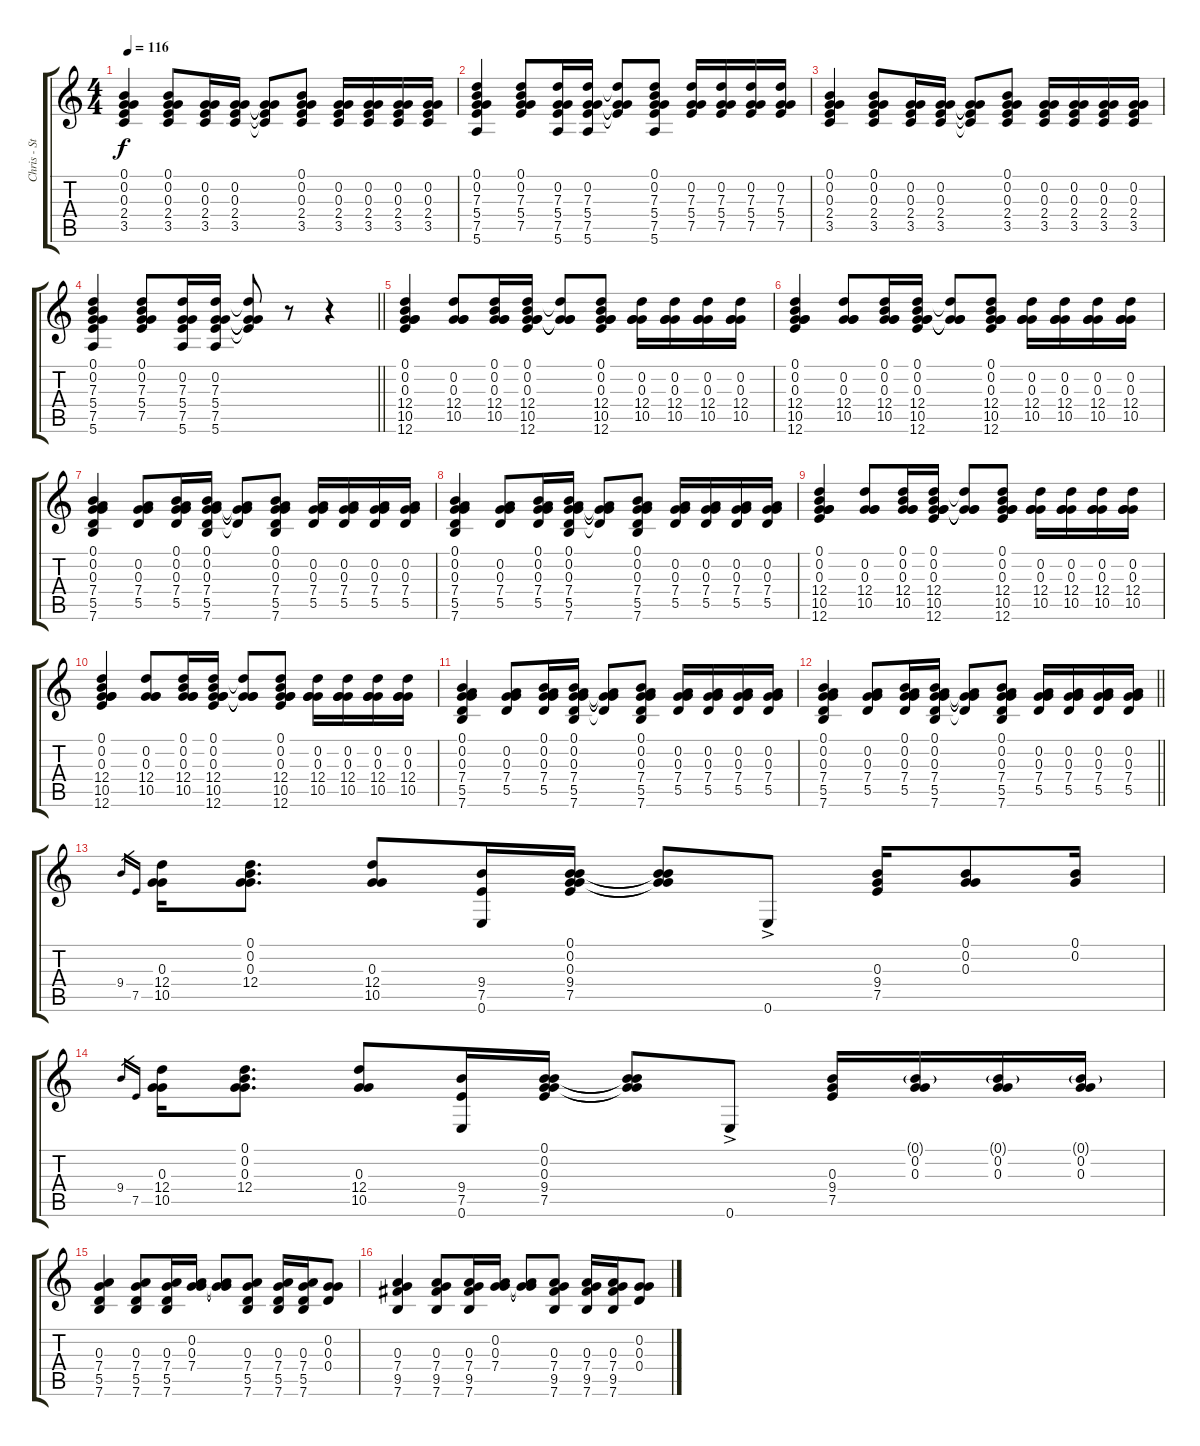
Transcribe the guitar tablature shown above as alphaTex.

\track ("Chris - Steel Guitar" "Chris - St") {instrument acousticguitarsteel}
\staff {score tabs}
\tuning (B3 G3 G3 D3 A2 E2) {hide}
\ts (4 4)
\tempo 116
\clef g2
\ks c
(0.1 0.2 0.3 2.4 3.5).4{dy f} (0.1 0.2 0.3 2.4 3.5).8 (0.2 0.3 2.4 3.5).16 (0.2 0.3 2.4 3.5).16 (0.2{t} 0.3{t} 2.4{t} 3.5{t}).8 (0.1 0.2 0.3 2.4 3.5).8 (0.2 0.3 2.4 3.5).16 (0.2 0.3 2.4 3.5).16 (0.2 0.3 2.4 3.5).16 (0.2 0.3 2.4 3.5).16 |
(0.1 0.2 7.3 5.4 7.5 5.6).4 (0.1 0.2 7.3 5.4 7.5).8 (0.2 7.3 5.4 7.5 5.6).16 (0.2 7.3 5.4 7.5 5.6).16 (0.2{t} 7.3{t} 5.4{t} 7.5{t}).8 (0.1 0.2 7.3 5.4 7.5 5.6).8 (0.2 7.3 5.4 7.5).16 (0.2 7.3 5.4 7.5).16 (0.2 7.3 5.4 7.5).16 (0.2 7.3 5.4 7.5).16 |
(0.1 0.2 0.3 2.4 3.5).4 (0.1 0.2 0.3 2.4 3.5).8 (0.2 0.3 2.4 3.5).16 (0.2 0.3 2.4 3.5).16 (0.2{t} 0.3{t} 2.4{t} 3.5{t}).8 (0.1 0.2 0.3 2.4 3.5).8 (0.2 0.3 2.4 3.5).16 (0.2 0.3 2.4 3.5).16 (0.2 0.3 2.4 3.5).16 (0.2 0.3 2.4 3.5).16 |
\barLineRight lightlight
(0.1 0.2 7.3 5.4 7.5 5.6).4 (0.1 0.2 7.3 5.4 7.5).8 (0.2 7.3 5.4 7.5 5.6).16 (0.2 7.3 5.4 7.5 5.6).16 (0.2{t} 7.3{t} 5.4{t} 7.5{t}).8 r.8 r.4 |
(0.1 0.2 0.3 12.4 10.5 12.6).4 (0.2 0.3 12.4 10.5).8 (0.1 0.2 0.3 12.4 10.5).16 (0.1 0.2 0.3 12.4 10.5 12.6).16 (0.2{t} 0.3{t} 12.4{t} 10.5{t}).8 (0.1 0.2 0.3 12.4 10.5 12.6).8 (0.2 0.3 12.4 10.5).16 (0.2 0.3 12.4 10.5).16 (0.2 0.3 12.4 10.5).16 (0.2 0.3 12.4 10.5).16 |
(0.1 0.2 0.3 12.4 10.5 12.6).4 (0.2 0.3 12.4 10.5).8 (0.1 0.2 0.3 12.4 10.5).16 (0.1 0.2 0.3 12.4 10.5 12.6).16 (0.2{t} 0.3{t} 12.4{t} 10.5{t}).8 (0.1 0.2 0.3 12.4 10.5 12.6).8 (0.2 0.3 12.4 10.5).16 (0.2 0.3 12.4 10.5).16 (0.2 0.3 12.4 10.5).16 (0.2 0.3 12.4 10.5).16 |
(0.1 0.2 0.3 7.4 5.5 7.6).4 (0.2 0.3 7.4 5.5).8 (0.1 0.2 0.3 7.4 5.5).16 (0.1 0.2 0.3 7.4 5.5 7.6).16 (0.2{t} 0.3{t} 7.4{t} 5.5{t}).8 (0.1 0.2 0.3 7.4 5.5 7.6).8 (0.2 0.3 7.4 5.5).16 (0.2 0.3 7.4 5.5).16 (0.2 0.3 7.4 5.5).16 (0.2 0.3 7.4 5.5).16 |
(0.1 0.2 0.3 7.4 5.5 7.6).4 (0.2 0.3 7.4 5.5).8 (0.1 0.2 0.3 7.4 5.5).16 (0.1 0.2 0.3 7.4 5.5 7.6).16 (0.2{t} 0.3{t} 7.4{t} 5.5{t}).8 (0.1 0.2 0.3 7.4 5.5 7.6).8 (0.2 0.3 7.4 5.5).16 (0.2 0.3 7.4 5.5).16 (0.2 0.3 7.4 5.5).16 (0.2 0.3 7.4 5.5).16 |
(0.1 0.2 0.3 12.4 10.5 12.6).4 (0.2 0.3 12.4 10.5).8 (0.1 0.2 0.3 12.4 10.5).16 (0.1 0.2 0.3 12.4 10.5 12.6).16 (0.2{t} 0.3{t} 12.4{t} 10.5{t}).8 (0.1 0.2 0.3 12.4 10.5 12.6).8 (0.2 0.3 12.4 10.5).16 (0.2 0.3 12.4 10.5).16 (0.2 0.3 12.4 10.5).16 (0.2 0.3 12.4 10.5).16 |
(0.1 0.2 0.3 12.4 10.5 12.6).4 (0.2 0.3 12.4 10.5).8 (0.1 0.2 0.3 12.4 10.5).16 (0.1 0.2 0.3 12.4 10.5 12.6).16 (0.2{t} 0.3{t} 12.4{t} 10.5{t}).8 (0.1 0.2 0.3 12.4 10.5 12.6).8 (0.2 0.3 12.4 10.5).16 (0.2 0.3 12.4 10.5).16 (0.2 0.3 12.4 10.5).16 (0.2 0.3 12.4 10.5).16 |
(0.1 0.2 0.3 7.4 5.5 7.6).4 (0.2 0.3 7.4 5.5).8 (0.1 0.2 0.3 7.4 5.5).16 (0.1 0.2 0.3 7.4 5.5 7.6).16 (0.2{t} 0.3{t} 7.4{t} 5.5{t}).8 (0.1 0.2 0.3 7.4 5.5 7.6).8 (0.2 0.3 7.4 5.5).16 (0.2 0.3 7.4 5.5).16 (0.2 0.3 7.4 5.5).16 (0.2 0.3 7.4 5.5).16 |
\barLineRight lightlight
(0.1 0.2 0.3 7.4 5.5 7.6).4 (0.2 0.3 7.4 5.5).8 (0.1 0.2 0.3 7.4 5.5).16 (0.1 0.2 0.3 7.4 5.5 7.6).16 (0.2{t} 0.3{t} 7.4{t} 5.5{t}).8 (0.1 0.2 0.3 7.4 5.5 7.6).8 (0.2 0.3 7.4 5.5).16 (0.2 0.3 7.4 5.5).16 (0.2 0.3 7.4 5.5).16 (0.2 0.3 7.4 5.5).16 |
9.4.16{gr} 7.5.16{gr} (0.3 12.4 10.5).16 (0.1 0.2 0.3 12.4).8{d} (0.3 12.4 10.5).8 (9.4 7.5 0.6).16 (0.1 0.2 0.3 9.4 7.5).16 (0.1{t} 0.2{t} 0.3{t} 9.4{t}).8 0.6{ac}.8 (0.3 9.4 7.5).16 (0.1 0.2 0.3).8 (0.1 0.2).16 |
9.4.16{gr} 7.5.16{gr} (0.3 12.4 10.5).16 (0.1 0.2 0.3 12.4).8{d} (0.3 12.4 10.5).8 (9.4 7.5 0.6).16 (0.1 0.2 0.3 9.4 7.5).16 (0.1{t} 0.2{t} 0.3{t} 9.4{t}).8 0.6{ac}.8 (0.3 9.4 7.5).16 (0.1{g} 0.2 0.3).16 (0.1{g} 0.2 0.3).16 (0.1{g} 0.2 0.3).16 |
(0.3 7.4 5.5 7.6).4 (0.3 7.4 5.5 7.6).8 (0.3 7.4 5.5 7.6).16 (0.2 0.3 7.4).16 (0.2{t} 0.3{t} 7.4{t}).8 (0.3 7.4 5.5 7.6).8 (0.3 7.4 5.5 7.6).16 (0.3 7.4 5.5 7.6).16 (0.2 0.3 0.4).8 |
(0.3 7.4 9.5 7.6).4 (0.3 7.4 9.5 7.6).8 (0.3 7.4 9.5 7.6).16 (0.2 0.3 7.4).16 (0.2{t} 0.3{t} 7.4{t}).8 (0.3 7.4 9.5 7.6).8 (0.3 7.4 9.5 7.6).16 (0.3 7.4 9.5 7.6).16 (0.2 0.3 0.4).8
